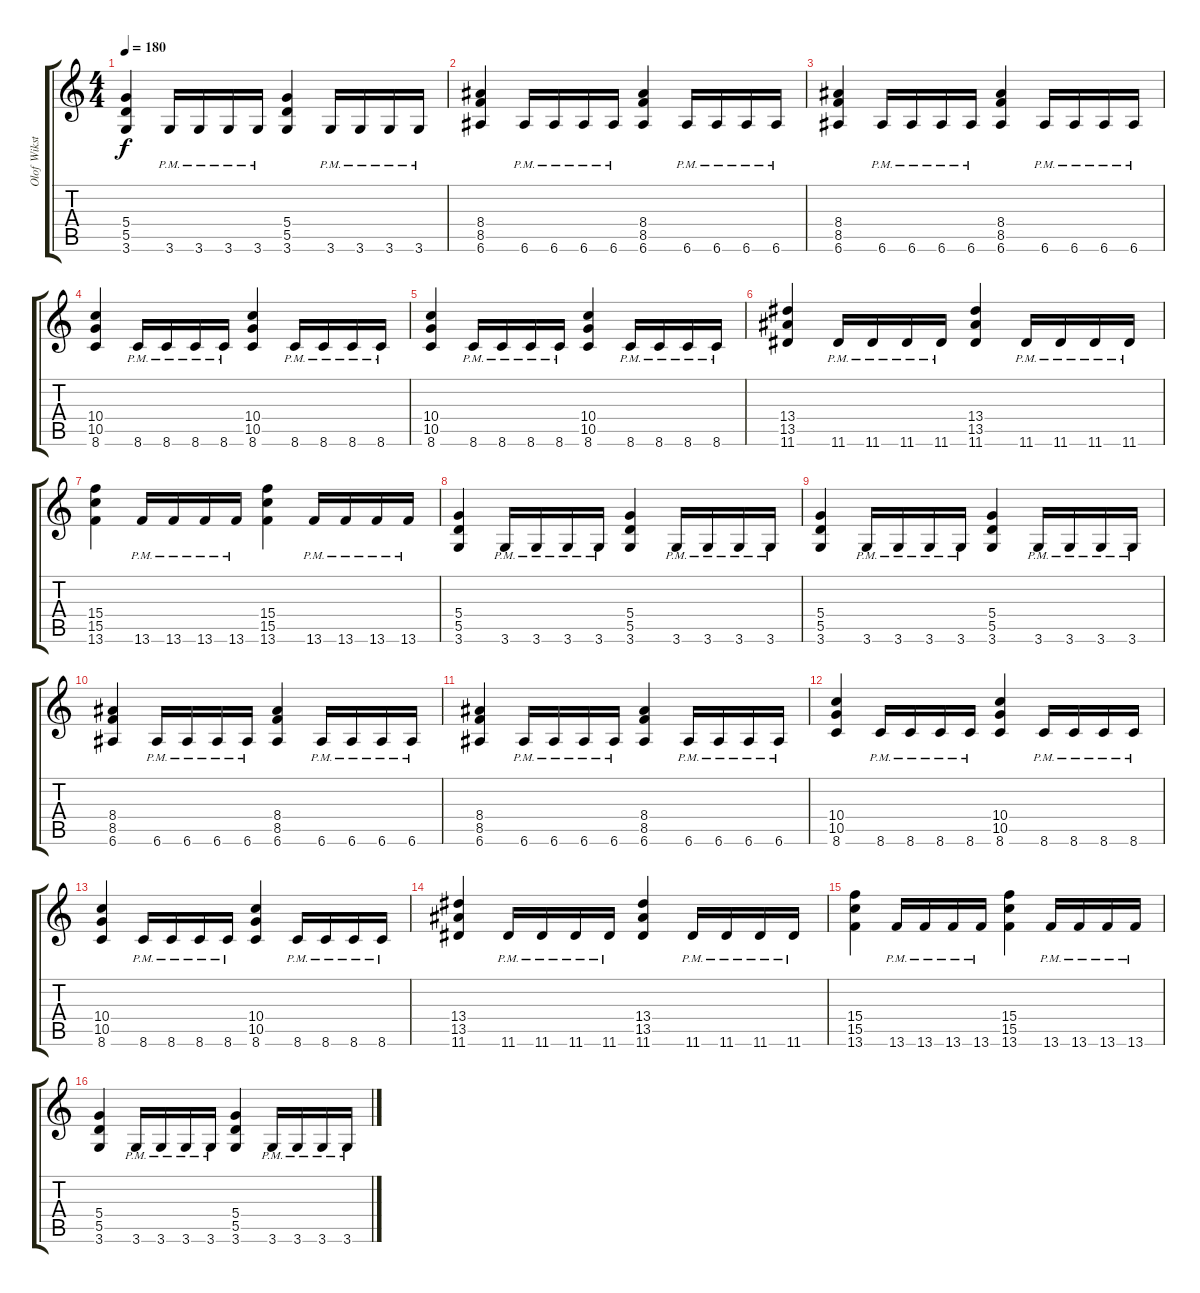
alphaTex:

\track ("Olof Wikstrand" "Olof Wikst") {instrument overdrivenguitar}
\staff {score tabs}
\tuning (E4 B3 G3 D3 A2 E2) {hide}
\ts (4 4)
\tempo 180
\clef g2
\ks c
(5.4 5.5 3.6).4{dy f} 3.6{pm}.16 3.6{pm}.16 3.6{pm}.16 3.6{pm}.16 (5.4 5.5 3.6).4 3.6{pm}.16 3.6{pm}.16 3.6{pm}.16 3.6{pm}.16 |
(8.4 8.5 6.6).4 6.6{pm}.16 6.6{pm}.16 6.6{pm}.16 6.6{pm}.16 (8.4 8.5 6.6).4 6.6{pm}.16 6.6{pm}.16 6.6{pm}.16 6.6{pm}.16 |
(8.4 8.5 6.6).4 6.6{pm}.16 6.6{pm}.16 6.6{pm}.16 6.6{pm}.16 (8.4 8.5 6.6).4 6.6{pm}.16 6.6{pm}.16 6.6{pm}.16 6.6{pm}.16 |
(10.4 10.5 8.6).4 8.6{pm}.16 8.6{pm}.16 8.6{pm}.16 8.6{pm}.16 (10.4 10.5 8.6).4 8.6{pm}.16 8.6{pm}.16 8.6{pm}.16 8.6{pm}.16 |
(10.4 10.5 8.6).4 8.6{pm}.16 8.6{pm}.16 8.6{pm}.16 8.6{pm}.16 (10.4 10.5 8.6).4 8.6{pm}.16 8.6{pm}.16 8.6{pm}.16 8.6{pm}.16 |
(13.4 13.5 11.6).4 11.6{pm}.16 11.6{pm}.16 11.6{pm}.16 11.6{pm}.16 (13.4 13.5 11.6).4 11.6{pm}.16 11.6{pm}.16 11.6{pm}.16 11.6{pm}.16 |
(15.4 15.5 13.6).4 13.6{pm}.16 13.6{pm}.16 13.6{pm}.16 13.6{pm}.16 (15.4 15.5 13.6).4 13.6{pm}.16 13.6{pm}.16 13.6{pm}.16 13.6{pm}.16 |
(5.4 5.5 3.6).4 3.6{pm}.16 3.6{pm}.16 3.6{pm}.16 3.6{pm}.16 (5.4 5.5 3.6).4 3.6{pm}.16 3.6{pm}.16 3.6{pm}.16 3.6{pm}.16 |
(5.4 5.5 3.6).4 3.6{pm}.16 3.6{pm}.16 3.6{pm}.16 3.6{pm}.16 (5.4 5.5 3.6).4 3.6{pm}.16 3.6{pm}.16 3.6{pm}.16 3.6{pm}.16 |
(8.4 8.5 6.6).4 6.6{pm}.16 6.6{pm}.16 6.6{pm}.16 6.6{pm}.16 (8.4 8.5 6.6).4 6.6{pm}.16 6.6{pm}.16 6.6{pm}.16 6.6{pm}.16 |
(8.4 8.5 6.6).4 6.6{pm}.16 6.6{pm}.16 6.6{pm}.16 6.6{pm}.16 (8.4 8.5 6.6).4 6.6{pm}.16 6.6{pm}.16 6.6{pm}.16 6.6{pm}.16 |
(10.4 10.5 8.6).4 8.6{pm}.16 8.6{pm}.16 8.6{pm}.16 8.6{pm}.16 (10.4 10.5 8.6).4 8.6{pm}.16 8.6{pm}.16 8.6{pm}.16 8.6{pm}.16 |
(10.4 10.5 8.6).4 8.6{pm}.16 8.6{pm}.16 8.6{pm}.16 8.6{pm}.16 (10.4 10.5 8.6).4 8.6{pm}.16 8.6{pm}.16 8.6{pm}.16 8.6{pm}.16 |
(13.4 13.5 11.6).4 11.6{pm}.16 11.6{pm}.16 11.6{pm}.16 11.6{pm}.16 (13.4 13.5 11.6).4 11.6{pm}.16 11.6{pm}.16 11.6{pm}.16 11.6{pm}.16 |
(15.4 15.5 13.6).4 13.6{pm}.16 13.6{pm}.16 13.6{pm}.16 13.6{pm}.16 (15.4 15.5 13.6).4 13.6{pm}.16 13.6{pm}.16 13.6{pm}.16 13.6{pm}.16 |
(5.4 5.5 3.6).4 3.6{pm}.16 3.6{pm}.16 3.6{pm}.16 3.6{pm}.16 (5.4 5.5 3.6).4 3.6{pm}.16 3.6{pm}.16 3.6{pm}.16 3.6{pm}.16
